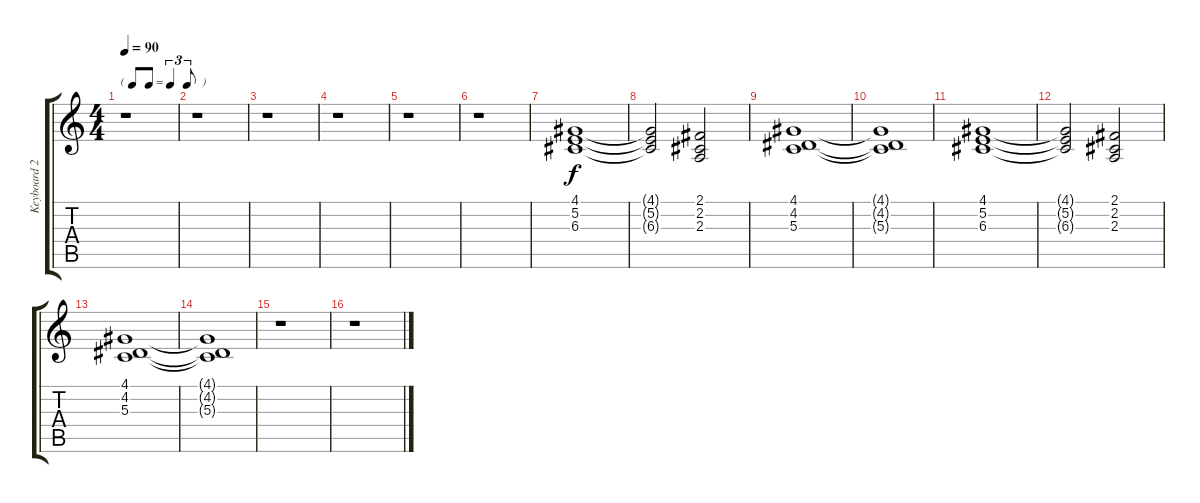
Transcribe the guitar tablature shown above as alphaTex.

\track ("Keyboard 2." "Keyboard 2") {instrument tremolostrings}
\staff {score tabs}
\tuning (E4 B3 G3 D3 A2 E2) {hide}
\ts (4 4)
\tf triplet8th
\tempo 90
\clef g2
\ks c
r.1{dy f} |
r.1 |
r.1 |
r.1 |
r.1 |
r.1 |
(4.1 5.2 6.3).1 |
(4.1{t} 5.2{t} 6.3{t}).2 (2.1 2.2 2.3).2 |
(4.1 4.2 5.3).1 |
(4.1{t} 4.2{t} 5.3{t}).1 |
(4.1 5.2 6.3).1 |
(4.1{t} 5.2{t} 6.3{t}).2 (2.1 2.2 2.3).2 |
(4.1 4.2 5.3).1 |
(4.1{t} 4.2{t} 5.3{t}).1 |
r.1 |
r.1
